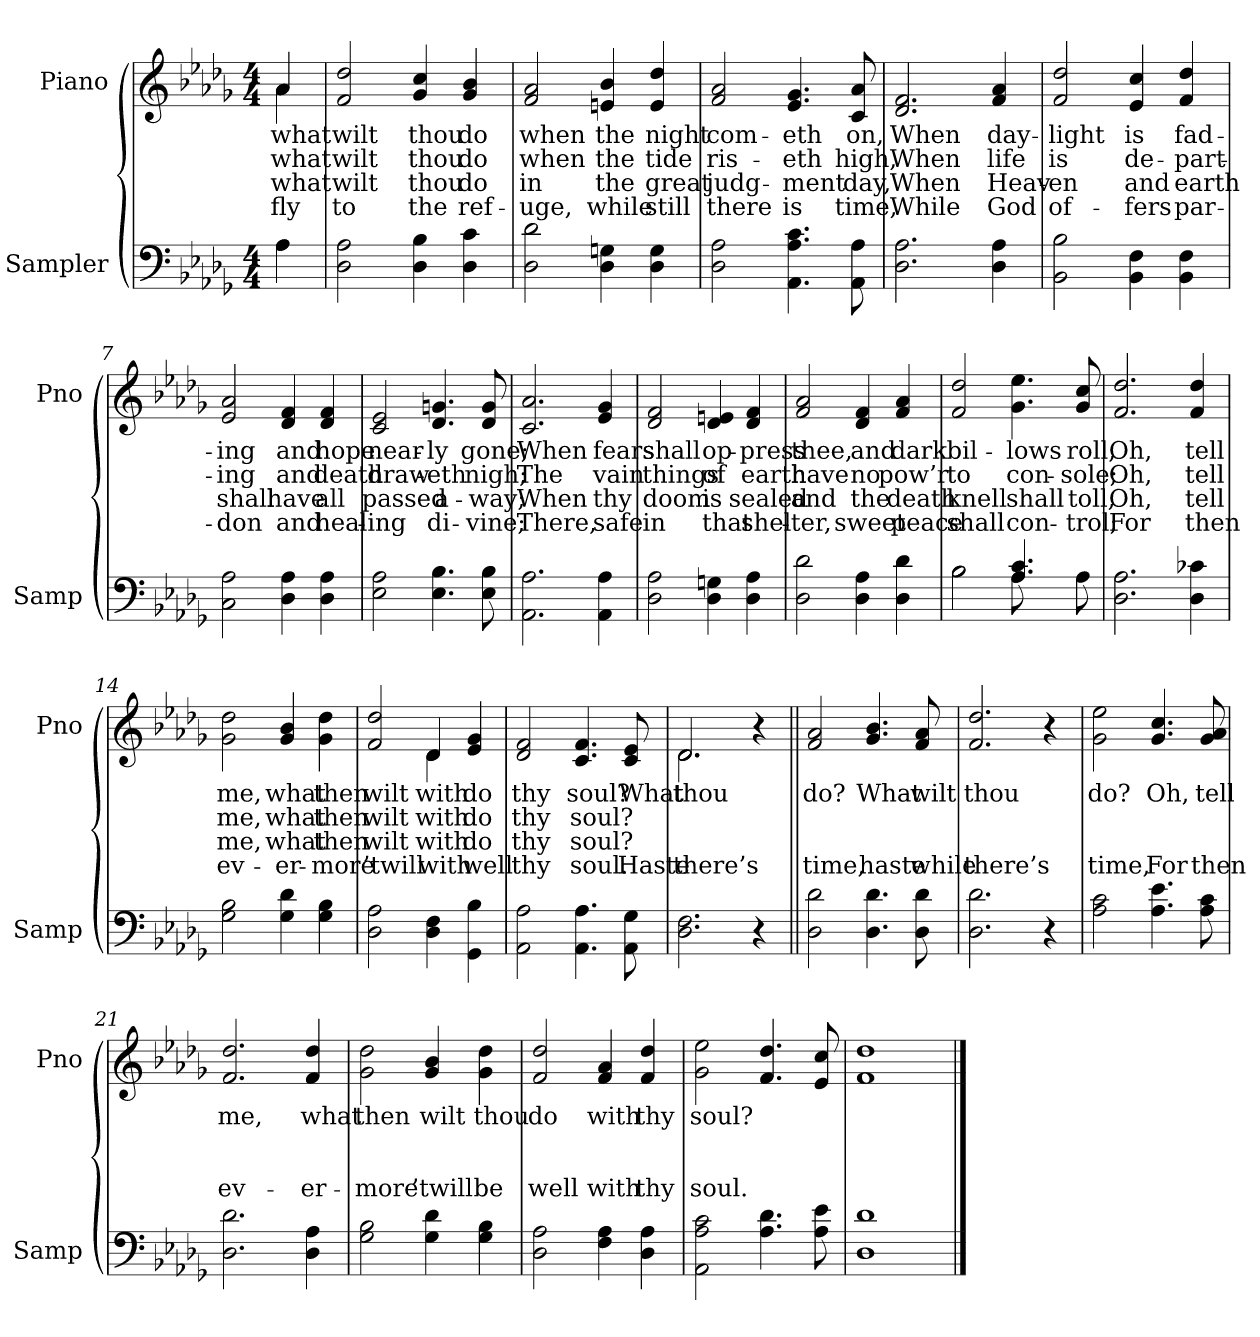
**kern	**kern	**text	**text	**text	**text
*part2	*part1	*part1	*part1	*part1	*part1
*staff2	*staff1	*staff1	*staff1	*staff1	*staff1
*I"Sampler	*I"Piano	*	*	*	*
*I'Samp	*I'Pno	*	*	*	*
*clefF4	*clefG2	*	*	*	*
*k[b-e-a-d-g-]	*k[b-e-a-d-g-]	*	*	*	*
*D-:	*D-:	*	*	*	*
*M4/4	*M4/4	*	*	*	*
=1	=1	=1	=1	=1	=1
*^	*^	*	*	*	*
4A-\	4A-	4a-/	4a-	what	what	what	fly
*v	*v	*	*	*	*	*	*
*	*v	*v	*	*	*	*
=2	=2	=2	=2	=2	=2
2D- 2A-	2f 2dd-	wilt	wilt	wilt	to
4D- 4B-	4g- 4cc	thou	thou	thou	the
4D- 4c	4g- 4b-	do	do	do	ref-
=3	=3	=3	=3	=3	=3
2D- 2d-	2f 2a-	when	when	in	-uge,
4D- 4Gn	4en 4b-	the	the	the	while
4D- 4G	4e 4dd-	night	tide	great	still
=4	=4	=4	=4	=4	=4
2D- 2A-	2f 2a-	com-	ris-	judg-	there
4.AA- 4.A- 4.c	4.e- 4.g-	-eth	-eth	-ment	is
8AA- 8A-	8c 8a-	on,	high,	day,	time,
=5	=5	=5	=5	=5	=5
2.D- 2.A-	2.d- 2.f	When	When	When	While
4D- 4A-	4f 4a-	day-	life	Heav-	God
=6	=6	=6	=6	=6	=6
2BB- 2B-	2f 2dd-	-light	is	-en	of-
4BB- 4F	4e- 4cc	is	de-	and	-fers
4BB- 4F	4f 4dd-	fad-	-part-	earth	par-
=7	=7	=7	=7	=7	=7
2C 2A-	2e- 2a-	-ing	-ing	shall	-don
4D- 4A-	4d- 4f	and	and	have	and
4D- 4A-	4d- 4f	hope	death	all	heal-
=8	=8	=8	=8	=8	=8
2E- 2A-	2c 2e-	near-	draw-	passed	-ing
4.E- 4.B-	4.d- 4.gn	-ly	-eth	a-	di-
8E- 8B-	8d- 8g	gone;	nigh;	-way;	-vine;
=9	=9	=9	=9	=9	=9
2.AA- 2.A-	2.c 2.a-	When	The	When	There,
4AA- 4A-	4e- 4g-	fears	vain	thy	safe
=10	=10	=10	=10	=10	=10
2D- 2A-	2d- 2f	shall	things	doom	in
4D- 4Gn	4d- 4en	op-	of	is	that
4D- 4A-	4d- 4f	-press	earth	sealed	shel-
=11	=11	=11	=11	=11	=11
2D- 2d-	2f 2a-	thee,	have	and	-ter,
4D- 4A-	4d- 4f	and	no	the	sweet
4D- 4d-	4f 4a-	dark	pow’r	death	peace
=12	=12	=12	=12	=12	=12
*^	*	*	*	*	*
2B-\	2B-	2f 2dd-	bil-	to	knell	shall
4.A- 4.c	8A-	4.g- 4.ee-	-lows	con-	shall	con-
.	4.ryy	.	.	.	.	.
8A-\	.	8g- 8cc	roll,	-sole;	toll,	-trol;
*v	*v	*	*	*	*	*
=13	=13	=13	=13	=13	=13
2.D- 2.A-	2.f 2.dd-	Oh,	Oh,	Oh,	For
4D- 4c-X	4f 4dd-	tell	tell	tell	then
=14	=14	=14	=14	=14	=14
2G- 2B-	2g- 2dd-	me,	me,	me,	ev-
4G- 4d-	4g- 4b-	what	what	what	-er-
4G- 4B-	4g- 4dd-	then	then	then	-more
=15	=15	=15	=15	=15	=15
*	*^	*	*	*	*
2D- 2A-	2f 2dd-	2ryy	wilt	wilt	wilt	’twill
4D- 4F	4d-/	4d-	with	with	with	with
4GG- 4B-	4e- 4g-	4ryy	do	do	do	well
*	*v	*v	*	*	*	*
=16	=16	=16	=16	=16	=16
2AA- 2A-	2d- 2f	thy	thy	thy	thy
4.AA- 4.A-	4.c 4.f	soul?	soul?	soul?	soul.
8AA- 8G-	8c 8e-	What	.	.	Haste
=17	=17	=17	=17	=17	=17
*	*^	*	*	*	*
2.D- 2.F	2.d-/	2.d-	thou	.	.	there’s
4r	4r	4ryy	.	.	.	.
=18||	=18||	=18||	=18||	=18||	=18||	=18||
!	!LO:TX:t=Refrain	!	!	!	!	!
*	*v	*v	*	*	*	*
2D- 2d-	2f 2a-	do?	.	.	time,
4.D- 4.d-	4.g- 4.b-	What	.	.	haste
8D- 8d-	8f 8a-	wilt	.	.	while
=19	=19	=19	=19	=19	=19
2.D- 2.d-	2.f 2.dd-	thou	.	.	there’s
4r	4r	.	.	.	.
=20	=20	=20	=20	=20	=20
2A- 2c	2g- 2ee-	do?	.	.	time,
4.A- 4.e-	4.g- 4.cc	Oh,	.	.	For
8A- 8c	8g- 8a-	tell	.	.	then
=21	=21	=21	=21	=21	=21
2.D- 2.d-	2.f 2.dd-	me,	.	.	ev-
4D- 4A-	4f 4dd-	what	.	.	-er-
=22	=22	=22	=22	=22	=22
2G- 2B-	2g- 2dd-	then	.	.	-more
4G- 4d-	4g- 4b-	wilt	.	.	’twill
4G- 4B-	4g- 4dd-	thou	.	.	be
=23	=23	=23	=23	=23	=23
2D- 2A-	2f 2dd-	do	.	.	well
4F 4A-	4f 4a-	with	.	.	with
4D- 4A-	4f 4dd-	thy	.	.	thy
=24	=24	=24	=24	=24	=24
2AA- 2A- 2c	2g- 2ee-	soul?	.	.	soul.
4.A- 4.d-	4.f 4.dd-	.	.	.	.
8A- 8e-	8e- 8cc	.	.	.	.
=25	=25	=25	=25	=25	=25
1D- 1d-	1f 1dd-	.	.	.	.
==	==	==	==	==	==
*-	*-	*-	*-	*-	*-
